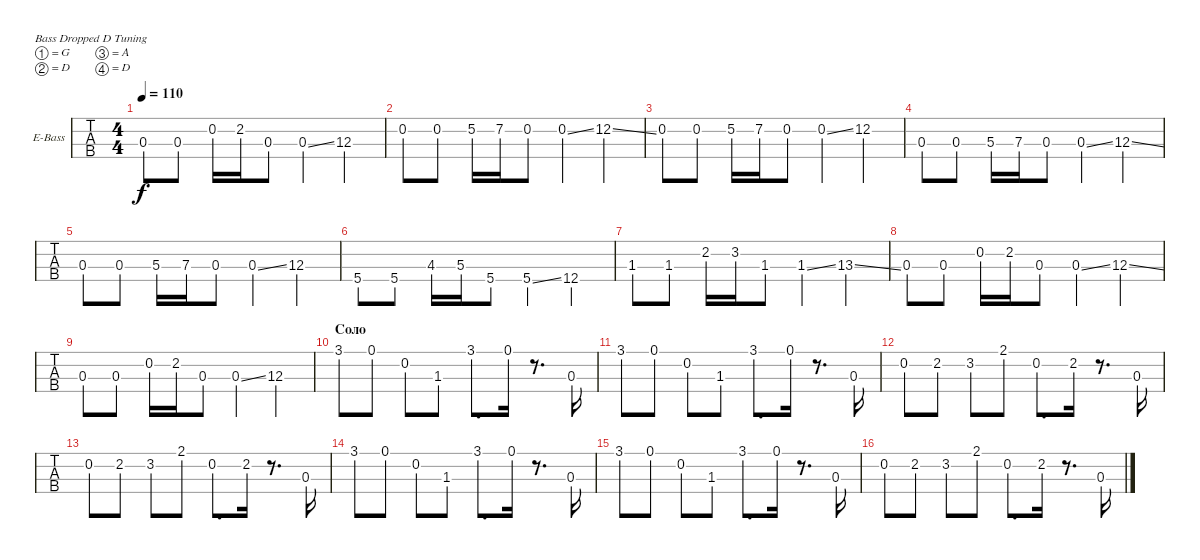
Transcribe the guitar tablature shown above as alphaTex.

\defaultSystemsLayout 4
\bracketExtendMode groupsimilarinstruments
\firstSystemTrackNameOrientation horizontal
\otherSystemsTrackNameOrientation horizontal
\track ("Electric Bass" "E-Bass") {instrument electricbassfinger}
\staff {tabs}
\tuning (G2 D2 A1 D1)
\ts (4 4)
\tempo 110
\clef f4
\scale
0.333333
\ks c
0.3.8{dy f} 0.3.8 0.2.16 2.2.16 0.3.8 0.3{ss}.4 12.3.4 |
\scale
0.333333 0.2.8 0.2.8 5.2.16 7.2.16 0.2.8 0.2{ss}.4 12.2{ss}.4 |
\scale
0.333333 0.2.8 0.2.8 5.2.16 7.2.16 0.2.8 0.2{ss}.4 12.2.4 |
\scale
0.333333 0.3.8 0.3.8 5.3.16 7.3.16 0.3.8 0.3{ss}.4 12.3{ss}.4 |
\scale
0.333333 0.3.8 0.3.8 5.3.16 7.3.16 0.3.8 0.3{ss}.4 12.3.4 |
\scale
0.333333 5.4.8 5.4.8 4.3.16 5.3.16 5.4.8 5.4{ss}.4 12.4.4 |
\scale
0.333333 1.3.8 1.3.8 2.2.16 3.2.16 1.3.8 1.3{ss}.4 13.3{ss}.4 |
\scale
0.333333 0.3.8 0.3.8 0.2.16 2.2.16 0.3.8 0.3{ss}.4 12.3{ss}.4 |
\scale
0.333333 0.3.8 0.3.8 0.2.16 2.2.16 0.3.8 0.3{ss}.4 12.3.4 |
\section ("" "Соло")
\scale
0.333333 3.1.8 0.1.8 0.2.8 1.3.8 3.1.8{d} 0.1.16 r.8{d} 0.3.16 |
\scale
0.333333 3.1.8 0.1.8 0.2.8 1.3.8 3.1.8{d} 0.1.16 r.8{d} 0.3.16 |
\scale
0.333333 0.2.8 2.2.8 3.2.8 2.1.8 0.2.8{d} 2.2.16 r.8{d} 0.3.16 |
\scale
0.333333 0.2.8 2.2.8 3.2.8 2.1.8 0.2.8{d} 2.2.16 r.8{d} 0.3.16 |
\scale
0.333333 3.1.8 0.1.8 0.2.8 1.3.8 3.1.8{d} 0.1.16 r.8{d} 0.3.16 |
\scale
0.333333 3.1.8 0.1.8 0.2.8 1.3.8 3.1.8{d} 0.1.16 r.8{d} 0.3.16 |
\scale
0.333333 0.2.8 2.2.8 3.2.8 2.1.8 0.2.8{d} 2.2.16 r.8{d} 0.3.16
